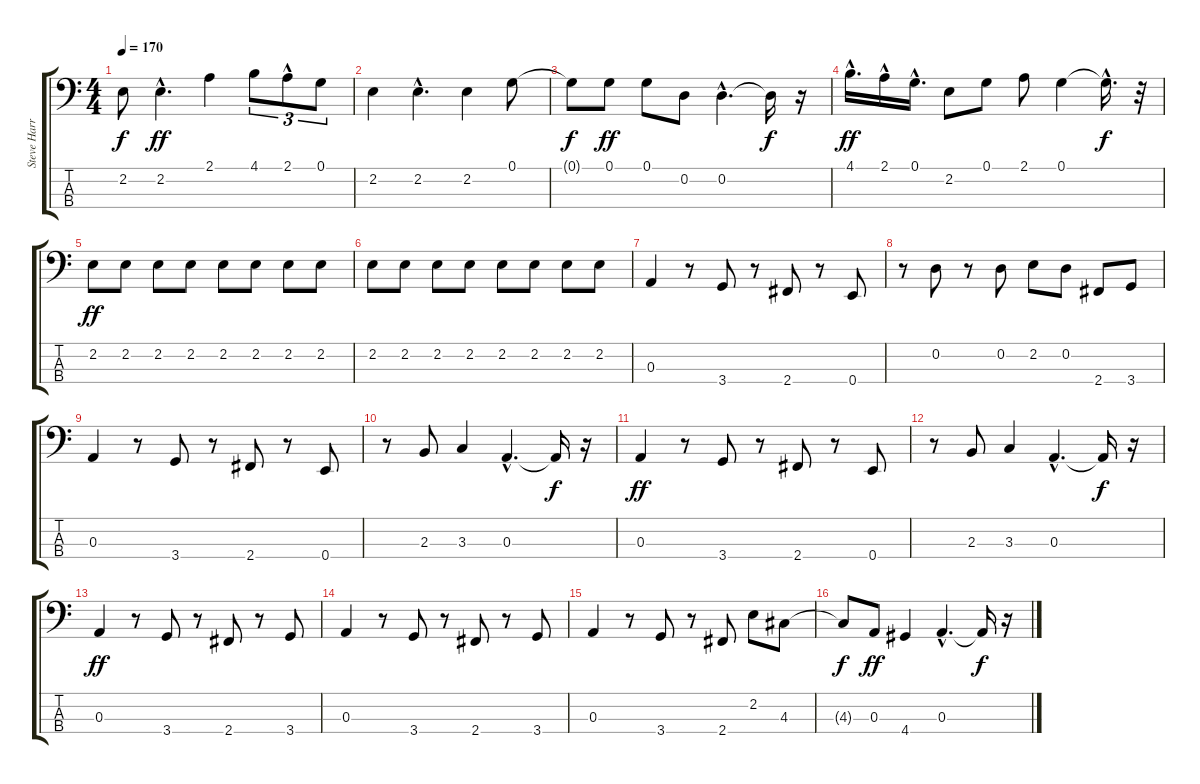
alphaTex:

\track ("Steve Harris" "Steve Harr") {instrument electricbassfinger}
\staff {score tabs}
\tuning (G2 D2 A1 E1) {hide}
\ts (4 4)
\tempo 170
\clef f4
\ks c
2.2{t}.8{dy f} 2.2{hac}.4{d dy ff} 2.1.4 4.1.8{tu (3 2)} 2.1{hac}.8{tu (3 2)} 0.1.8{tu (3 2)} |
2.2.4 2.2{hac}.4{d} 2.2.4 0.1.8 |
0.1{t}.8{dy f} 0.1.8{dy ff} 0.1.8 0.2.8 0.2{hac}.4{d} 0.2{t}.16{dy f} r.16 |
4.1{hac}.16{d dy ff} 2.1{hac}.16 0.1{hac}.16{d} 2.2.8 0.1.8 2.1.8 0.1.4 0.1{hac t}.16{d dy f} r.32 |
2.2.8{dy ff} 2.2.8 2.2.8 2.2.8 2.2.8 2.2.8 2.2.8 2.2.8 |
2.2.8 2.2.8 2.2.8 2.2.8 2.2.8 2.2.8 2.2.8 2.2.8 |
0.3.4 r.8 3.4.8 r.8 2.4.8 r.8 0.4.8 |
r.8 0.2.8 r.8 0.2.8 2.2.8 0.2.8 2.4.8 3.4.8 |
0.3.4 r.8 3.4.8 r.8 2.4.8 r.8 0.4.8 |
r.8 2.3.8 3.3.4 0.3{hac}.4{d} 0.3{t}.16{dy f} r.16 |
0.3.4{dy ff} r.8 3.4.8 r.8 2.4.8 r.8 0.4.8 |
r.8 2.3.8 3.3.4 0.3{hac}.4{d} 0.3{t}.16{dy f} r.16 |
0.3.4{dy ff} r.8 3.4.8 r.8 2.4.8 r.8 3.4.8 |
0.3.4 r.8 3.4.8 r.8 2.4.8 r.8 3.4.8 |
0.3.4 r.8 3.4.8 r.8 2.4.8 2.2.8 4.3.8 |
4.3{t}.8{dy f} 0.3.8{dy ff} 4.4.4 0.3{hac}.4{d} 0.3{t}.16{dy f} r.16
